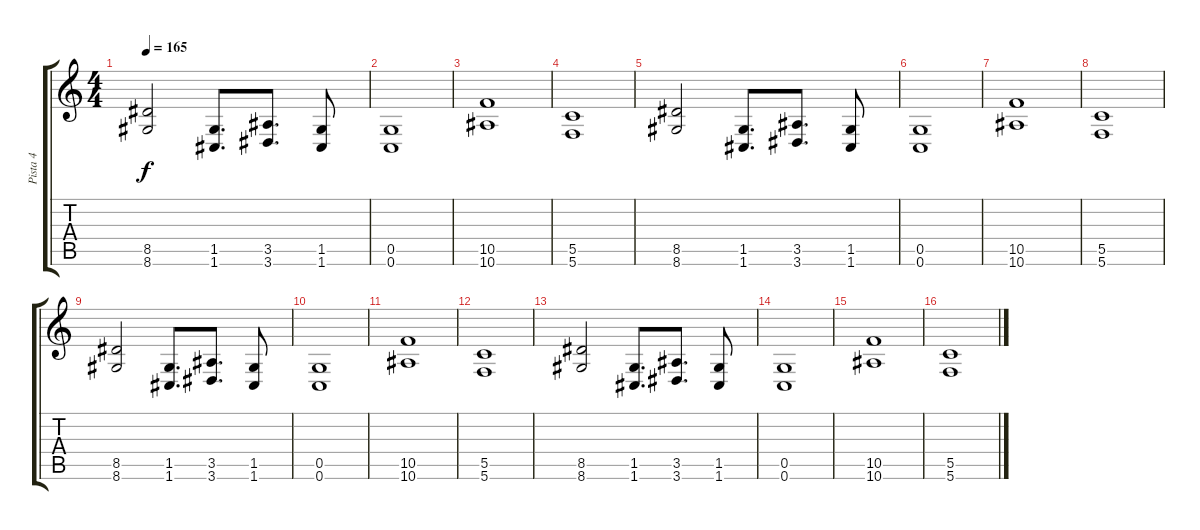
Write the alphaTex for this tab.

\track ("Pista 4" "Pista 4") {instrument distortionguitar}
\staff {score tabs}
\tuning (D4 A3 F3 C3 G2 C2) {hide}
\ts (4 4)
\tempo 165
\clef g2
\ks c
(8.5 8.6).2{dy f} (1.5 1.6).8{d} (3.5 3.6).8{d} (1.5 1.6).8 |
(0.5 0.6).1 |
(10.5 10.6).1 |
(5.5 5.6).1 |
(8.5 8.6).2 (1.5 1.6).8{d} (3.5 3.6).8{d} (1.5 1.6).8 |
(0.5 0.6).1 |
(10.5 10.6).1 |
(5.5 5.6).1 |
(8.5 8.6).2 (1.5 1.6).8{d} (3.5 3.6).8{d} (1.5 1.6).8 |
(0.5 0.6).1 |
(10.5 10.6).1 |
(5.5 5.6).1 |
(8.5 8.6).2 (1.5 1.6).8{d} (3.5 3.6).8{d} (1.5 1.6).8 |
(0.5 0.6).1 |
(10.5 10.6).1 |
(5.5 5.6).1
